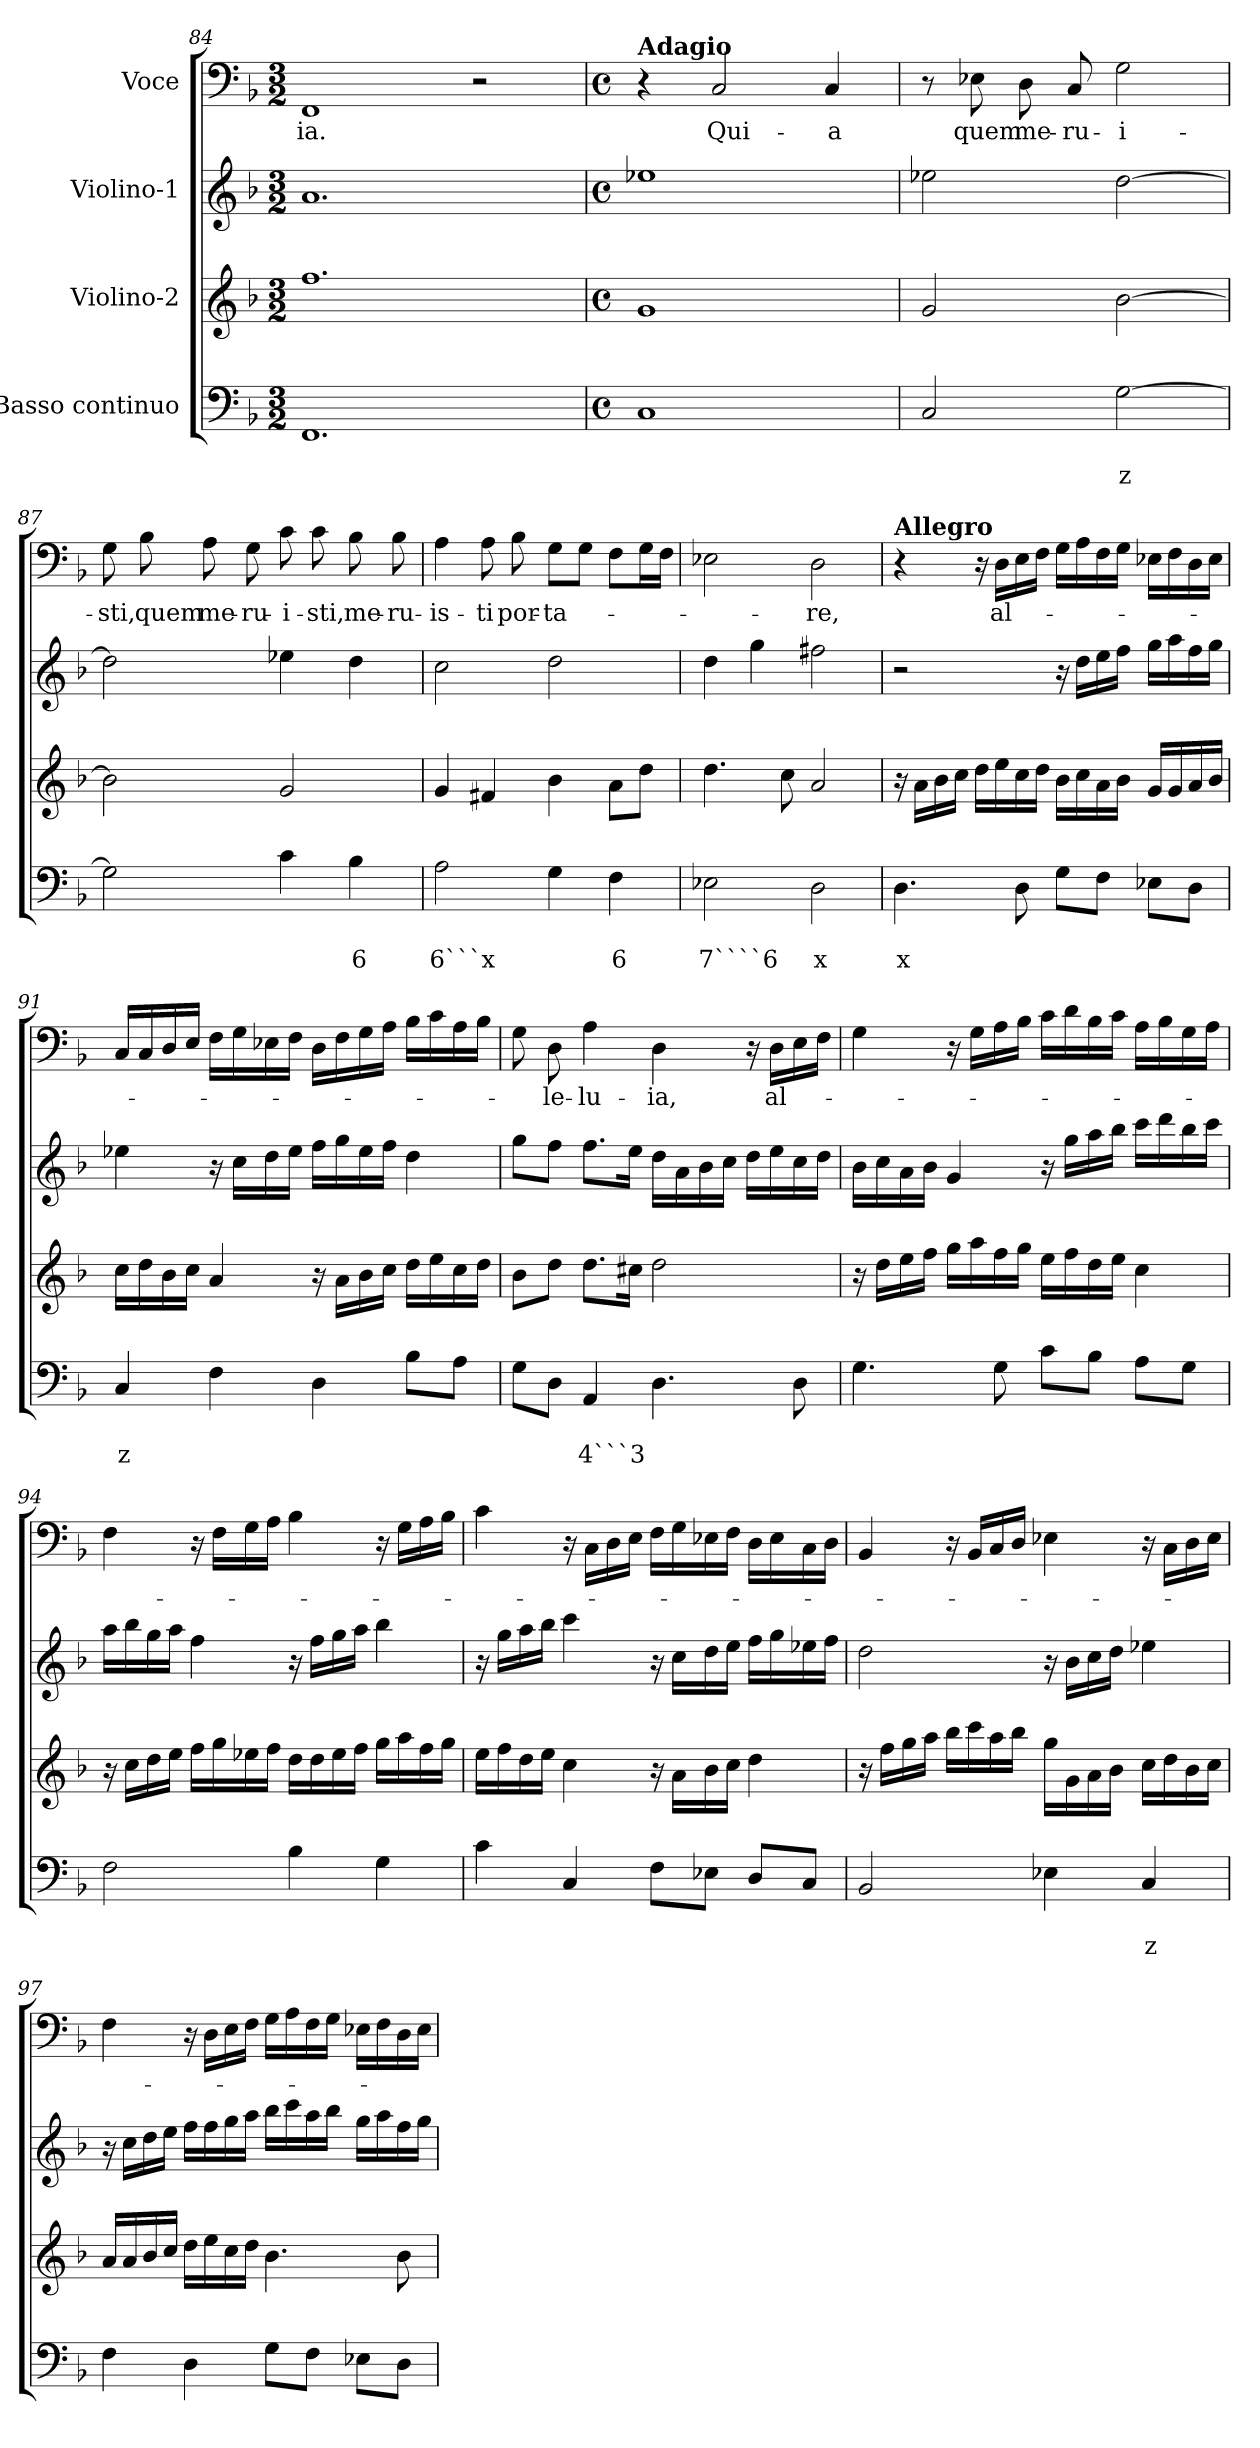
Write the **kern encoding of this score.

**kern	**text	**text	**kern	**kern	**kern	**text
*part4	*part4	*part4	*part3	*part2	*part1	*part1
*staff4	*staff4	*staff4	*staff3	*staff2	*staff1	*staff1
*I"Basso continuo	*	*	*I"Violino-2	*I"Violino-1	*I"Voce	*
*clefF4	*	*	*clefG2	*clefG2	*clefF4	*
*k[b-]	*	*	*k[b-]	*k[b-]	*k[b-]	*
*F:	*	*	*F:	*F:	*F:	*
*M3/2	*	*	*M3/2	*M3/2	*M3/2	*
=84	=84	=84	=84	=84	=84	=84
!	!	!	!	!	!	!LO:LY:b
1.FF	.	.	1.ff	1.a	1FF	-ia.
.	.	.	.	.	2r	.
!!LO:LB:g=z
=85	=85	=85	=85	=85	=85	=85
*M4/4	*	*	*M4/4	*M4/4	*M4/4	*
*met(c)	*	*	*met(c)	*met(c)	*met(c)	*
!	!	!	!	!	!LO:TX:a:B:t=Adagio	!
1C	.	.	1g	1ee-X	4r	.
!	!	!	!	!	!	!LO:LY:b
.	.	.	.	.	2C/	Qui-
!	!	!	!	!	!	!LO:LY:b
.	.	.	.	.	4C/	-a
=86	=86	=86	=86	=86	=86	=86
2C/	.	.	2g/	2ee-X\	8r	.
!	!	!	!	!	!	!LO:LY:b
.	.	.	.	.	8E-X\	quem
!	!	!	!	!	!	!LO:LY:b
.	.	.	.	.	8D\	me-
!	!	!	!	!	!	!LO:LY:b
.	.	.	.	.	8C/	-ru-
!	!	!LO:LY:b	!	!	!	!LO:LY:b
[2G\	.	z	[2b-\	[2dd\	2G\	-i-
=87	=87	=87	=87	=87	=87	=87
!	!	!	!	!	!	!LO:LY:b
2G\]	.	.	2b-\]	2dd\]	8G\	-sti,
!	!	!	!	!	!	!LO:LY:b
.	.	.	.	.	8B-\	quem
!	!	!	!	!	!	!LO:LY:b
.	.	.	.	.	8A\	me-
!	!	!	!	!	!	!LO:LY:b
.	.	.	.	.	8G\	-ru-
!	!	!	!	!	!	!LO:LY:b
4c\	.	.	2g/	4ee-X\	8c\	-i-
!	!	!	!	!	!	!LO:LY:b
.	.	.	.	.	8c\	-sti,
!	!	!LO:LY:b	!	!	!	!LO:LY:b
4B-\	.	6	.	4dd\	8B-\	me-
!	!	!	!	!	!	!LO:LY:b
.	.	.	.	.	8B-\	-ru-
=88	=88	=88	=88	=88	=88	=88
!	!	!LO:LY:b	!	!	!	!LO:LY:b
2A\	.	6```x	4g/	2cc\	4A\	-is-
!	!	!	!	!	!	!LO:LY:b
.	.	.	4f#X/	.	8A\	-ti
!	!	!	!	!	!	!LO:LY:b
.	.	.	.	.	8B-\	por-
!	!	!	!	!	!	!LO:LY:b
4G\	.	.	4b-\	2dd\	8G\L	-ta-
.	.	.	.	.	8G\J	.
!	!	!LO:LY:b	!	!	!	!
4F\	.	6	8a\L	.	8F\L	.
.	.	.	8dd\J	.	16G\L	.
.	.	.	.	.	16F\JJ	.
=89	=89	=89	=89	=89	=89	=89
!	!	!LO:LY:b	!	!	!	!
2E-X\	.	7````6	4.dd\	4dd\	2E-X\	.
.	.	.	.	4gg\	.	.
.	.	.	8cc\	.	.	.
!	!	!LO:LY:b	!	!	!	!LO:LY:b
2D\	.	x	2a/	2ff#X\	2D\	-re,
!!LO:PB:g=z
=90	=90	=90	=90	=90	=90	=90
!	!	!	!	!	!LO:TX:a:B:t=Allegro	!
!	!	!LO:LY:b	!	!	!	!
4.D\	.	x	16r	2r	4r	.
.	.	.	16a\LL	.	.	.
.	.	.	16b-\	.	.	.
.	.	.	16cc\JJ	.	.	.
.	.	.	16dd\LL	.	16r	.
!	!	!	!	!	!	!LO:LY:b
.	.	.	16ee\	.	16D\LL	al-
8D\	.	.	16cc\	.	16E\	.
.	.	.	16dd\JJ	.	16F\JJ	.
8G\L	.	.	16b-\LL	16r	16G\LL	.
.	.	.	16cc\	16dd\LL	16A\	.
8F\J	.	.	16a\	16ee\	16F\	.
.	.	.	16b-\JJ	16ff\JJ	16G\JJ	.
8E-X\L	.	.	16g/LL	16gg\LL	16E-X\LL	.
.	.	.	16g/	16aa\	16F\	.
8D\J	.	.	16a/	16ff\	16D\	.
.	.	.	16b-/JJ	16gg\JJ	16E-\JJ	.
=91	=91	=91	=91	=91	=91	=91
!	!	!LO:LY:b	!	!	!	!
4C/	.	z	16cc\LL	4ee-X\	16C/LL	.
.	.	.	16dd\	.	16C/	.
.	.	.	16b-\	.	16D/	.
.	.	.	16cc\JJ	.	16E/JJ	.
4F\	.	.	4a/	16r	16F\LL	.
.	.	.	.	16cc\LL	16G\	.
.	.	.	.	16dd\	16E-X\	.
.	.	.	.	16ee-\JJ	16F\JJ	.
4D\	.	.	16r	16ff\LL	16D\LL	.
.	.	.	16a\LL	16gg\	16F\	.
.	.	.	16b-\	16ee-\	16G\	.
.	.	.	16cc\JJ	16ff\JJ	16A\JJ	.
8B-\L	.	.	16dd\LL	4dd\	16B-\LL	.
.	.	.	16ee\	.	16c\	.
8A\J	.	.	16cc\	.	16A\	.
.	.	.	16dd\JJ	.	16B-\JJ	.
=92	=92	=92	=92	=92	=92	=92
8G\L	.	.	8b-\L	8gg\L	8G\	.
!	!	!	!	!	!	!LO:LY:b
8D\J	.	.	8dd\J	8ff\J	8D\	-le-
!	!	!LO:LY:b	!	!	!	!LO:LY:b
4AA/	.	4```3	8.dd\L	8.ff\L	4A\	-lu-
.	.	.	16cc#X\Jk	16ee\Jk	.	.
!	!	!	!	!	!	!LO:LY:b
4.D\	.	.	2dd\	16dd\LL	4D\	-ia,
.	.	.	.	16a\	.	.
.	.	.	.	16b-\	.	.
.	.	.	.	16cc\JJ	.	.
.	.	.	.	16dd\LL	16r	.
!	!	!	!	!	!	!LO:LY:b
.	.	.	.	16ee\	16D\LL	al-
8D\	.	.	.	16cc\	16E\	.
.	.	.	.	16dd\JJ	16F\JJ	.
!!LO:LB:g=z
=93	=93	=93	=93	=93	=93	=93
4.G\	.	.	16r	16b-\LL	4G\	.
.	.	.	16dd\LL	16cc\	.	.
.	.	.	16ee\	16a\	.	.
.	.	.	16ff\JJ	16b-\JJ	.	.
.	.	.	16gg\LL	4g/	16r	.
.	.	.	16aa\	.	16G\LL	.
8G\	.	.	16ff\	.	16A\	.
.	.	.	16gg\JJ	.	16B-\JJ	.
8c\L	.	.	16ee\LL	16r	16c\LL	.
.	.	.	16ff\	16gg\LL	16d\	.
8B-\J	.	.	16dd\	16aa\	16B-\	.
.	.	.	16ee\JJ	16bb-\JJ	16c\JJ	.
8A\L	.	.	4cc\	16ccc\LL	16A\LL	.
.	.	.	.	16ddd\	16B-\	.
8G\J	.	.	.	16bb-\	16G\	.
.	.	.	.	16ccc\JJ	16A\JJ	.
=94	=94	=94	=94	=94	=94	=94
2F\	.	.	16r	16aa\LL	4F\	.
.	.	.	16cc\LL	16bb-\	.	.
.	.	.	16dd\	16gg\	.	.
.	.	.	16ee\JJ	16aa\JJ	.	.
.	.	.	16ff\LL	4ff\	16r	.
.	.	.	16gg\	.	16F\LL	.
.	.	.	16ee-X\	.	16G\	.
.	.	.	16ff\JJ	.	16A\JJ	.
4B-\	.	.	16dd\LL	16r	4B-\	.
.	.	.	16dd\	16ff\LL	.	.
.	.	.	16ee-\	16gg\	.	.
.	.	.	16ff\JJ	16aa\JJ	.	.
4G\	.	.	16gg\LL	4bb-\	16r	.
.	.	.	16aa\	.	16G\LL	.
.	.	.	16ff\	.	16A\	.
.	.	.	16gg\JJ	.	16B-\JJ	.
=95	=95	=95	=95	=95	=95	=95
4c\	.	.	16ee\LL	16r	4c\	.
.	.	.	16ff\	16gg\LL	.	.
.	.	.	16dd\	16aa\	.	.
.	.	.	16ee\JJ	16bb-\JJ	.	.
4C/	.	.	4cc\	4ccc\	16r	.
.	.	.	.	.	16C\LL	.
.	.	.	.	.	16D\	.
.	.	.	.	.	16E\JJ	.
8F\L	.	.	16r	16r	16F\LL	.
.	.	.	16a\LL	16cc\LL	16G\	.
8E-X\J	.	.	16b-\	16dd\	16E-X\	.
.	.	.	16cc\JJ	16ee\JJ	16F\JJ	.
8D/L	.	.	4dd\	16ff\LL	16D\LL	.
.	.	.	.	16gg\	16E-\	.
8C/J	.	.	.	16ee-X\	16C\	.
.	.	.	.	16ff\JJ	16D\JJ	.
!!LO:LB:g=z
=96	=96	=96	=96	=96	=96	=96
2BB-/	.	.	16r	2dd\	4BB-/	.
.	.	.	16ff\LL	.	.	.
.	.	.	16gg\	.	.	.
.	.	.	16aa\JJ	.	.	.
.	.	.	16bb-\LL	.	16r	.
.	.	.	16ccc\	.	16BB-/LL	.
.	.	.	16aa\	.	16C/	.
.	.	.	16bb-\JJ	.	16D/JJ	.
4E-X\	.	.	16gg\LL	16r	4E-X\	.
.	.	.	16g\	16b-\LL	.	.
.	.	.	16a\	16cc\	.	.
.	.	.	16b-\JJ	16dd\JJ	.	.
!	!	!LO:LY:b	!	!	!	!
4C/	.	z	16cc\LL	4ee-X\	16r	.
.	.	.	16dd\	.	16C\LL	.
.	.	.	16b-\	.	16D\	.
.	.	.	16cc\JJ	.	16E-\JJ	.
=97	=97	=97	=97	=97	=97	=97
4F\	.	.	16a/LL	16r	4F\	.
.	.	.	16a/	16cc\LL	.	.
.	.	.	16b-/	16dd\	.	.
.	.	.	16cc/JJ	16ee\JJ	.	.
4D\	.	.	16dd\LL	16ff\LL	16r	.
.	.	.	16ee\	16ff\	16D\LL	.
.	.	.	16cc\	16gg\	16E\	.
.	.	.	16dd\JJ	16aa\JJ	16F\JJ	.
8G\L	.	.	4.b-\	16bb-\LL	16G\LL	.
.	.	.	.	16ccc\	16A\	.
8F\J	.	.	.	16aa\	16F\	.
.	.	.	.	16bb-\JJ	16G\JJ	.
8E-X\L	.	.	.	16gg\LL	16E-X\LL	.
.	.	.	.	16aa\	16F\	.
8D\J	.	.	8b-\	16ff\	16D\	.
.	.	.	.	16gg\JJ	16E-\JJ	.
=	=	=	=	=	=	=
*-	*-	*-	*-	*-	*-	*-
